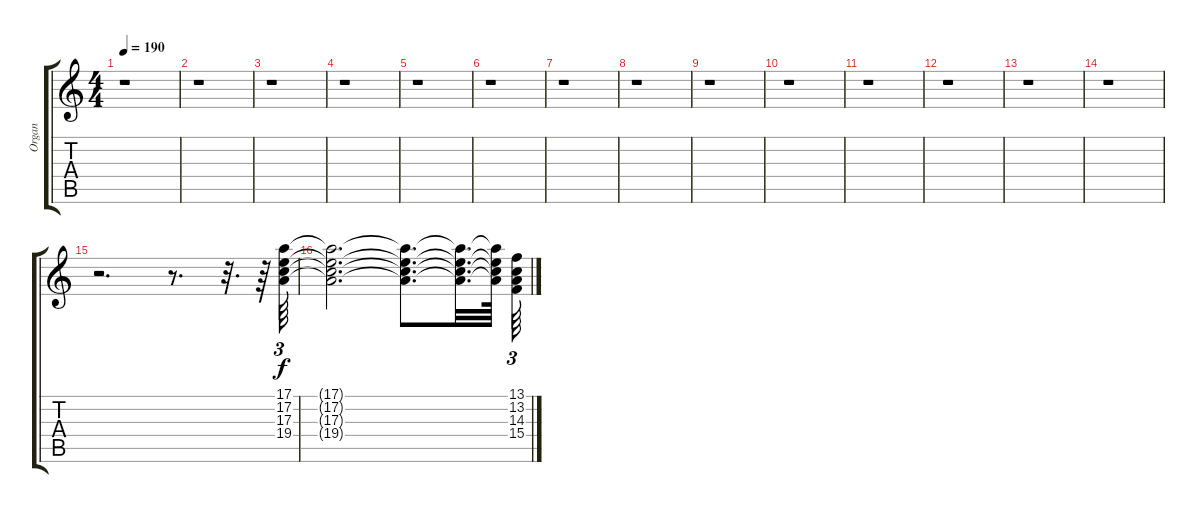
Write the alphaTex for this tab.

\track ("Organ" "Organ") {instrument rockorgan}
\staff {score tabs}
\tuning (E4 B3 G3 D3 A2 E2) {hide}
\ts (4 4)
\tempo 190
\clef g2
\ks c
r.1{dy f} |
r.1 |
r.1 |
r.1 |
r.1 |
r.1 |
r.1 |
r.1 |
r.1 |
r.1 |
r.1 |
r.1 |
r.1 |
r.1 |
r.2{d} r.8{d} r.32{d} r.64 (17.1 17.2 17.3 19.4).64{tu (3 2)} |
(17.1{t} 17.2{t} 17.3{t} 19.4{t}).2{d} (17.1{t} 17.2{t} 17.3{t} 19.4{t}).8{d} (17.1{t} 17.2{t} 17.3{t} 19.4{t}).32{d} (17.1{t} 17.2{t} 17.3{t} 19.4{t}).64 (13.1 13.2 14.3 15.4).64{tu (3 2)}
